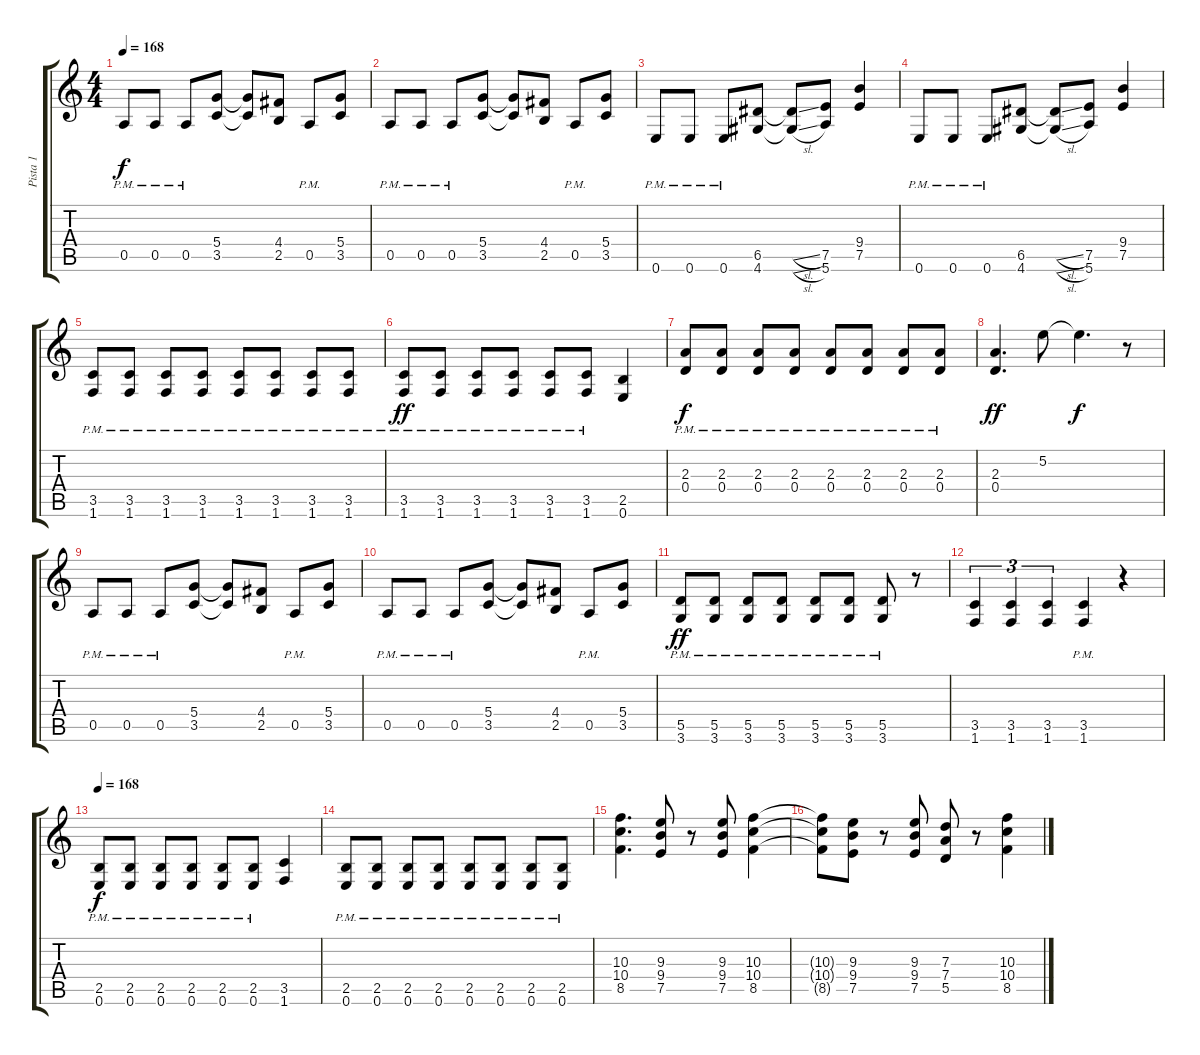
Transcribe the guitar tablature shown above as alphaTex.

\track ("Pista 1" "Pista 1") {instrument distortionguitar}
\staff {score tabs}
\tuning (E4 B3 G3 D3 A2 E2) {hide}
\ts (4 4)
\tempo 168
\clef g2
\ks c
0.5{pm}.8{dy f} 0.5{pm}.8 0.5{pm}.8 (5.4 3.5).8 (5.4{t} 3.5{t}).8 (4.4 2.5).8 0.5{pm}.8 (5.4 3.5).8 |
0.5{pm}.8 0.5{pm}.8 0.5{pm}.8 (5.4 3.5).8 (5.4{t} 3.5{t}).8 (4.4 2.5).8 0.5{pm}.8 (5.4 3.5).8 |
0.6{pm}.8 0.6{pm}.8 0.6{pm}.8 (6.5 4.6).8 (6.5{sl t} 4.6{sl t}).8 (7.5 5.6).8 (9.4 7.5).4 |
0.6{pm}.8 0.6{pm}.8 0.6{pm}.8 (6.5 4.6).8 (6.5{sl t} 4.6{sl t}).8 (7.5 5.6).8 (9.4 7.5).4 |
(3.5{pm} 1.6{pm}).8 (3.5{pm} 1.6{pm}).8 (3.5{pm} 1.6{pm}).8 (3.5{pm} 1.6{pm}).8 (3.5{pm} 1.6{pm}).8 (3.5{pm} 1.6{pm}).8 (3.5{pm} 1.6{pm}).8 (3.5{pm} 1.6{pm}).8 |
(3.5{pm} 1.6{pm}).8{dy ff} (3.5{pm} 1.6{pm}).8 (3.5{pm} 1.6{pm}).8 (3.5{pm} 1.6{pm}).8 (3.5{pm} 1.6{pm}).8 (3.5{pm} 1.6{pm}).8 (2.5 0.6).4 |
(2.3{pm} 0.4{pm}).8{dy f} (2.3{pm} 0.4{pm}).8 (2.3{pm} 0.4{pm}).8 (2.3{pm} 0.4{pm}).8 (2.3{pm} 0.4{pm}).8 (2.3{pm} 0.4{pm}).8 (2.3{pm} 0.4{pm}).8 (2.3{pm} 0.4{pm}).8 |
(2.3 0.4).4{d dy ff} 5.2.8 5.2{t}.4{d dy f} r.8 |
0.5{pm}.8 0.5{pm}.8 0.5{pm}.8 (5.4 3.5).8 (5.4{t} 3.5{t}).8 (4.4 2.5).8 0.5{pm}.8 (5.4 3.5).8 |
0.5{pm}.8 0.5{pm}.8 0.5{pm}.8 (5.4 3.5).8 (5.4{t} 3.5{t}).8 (4.4 2.5).8 0.5{pm}.8 (5.4 3.5).8 |
(5.5{pm} 3.6{pm}).8{dy ff} (5.5{pm} 3.6{pm}).8 (5.5{pm} 3.6{pm}).8 (5.5{pm} 3.6{pm}).8 (5.5{pm} 3.6{pm}).8 (5.5{pm} 3.6{pm}).8 (5.5{pm} 3.6{pm}).8 r.8 |
(3.5 1.6).4{tu (3 2)} (3.5 1.6).4{tu (3 2)} (3.5 1.6).4{tu (3 2)} (3.5 1.6{pm}).4 r.4 |
\tempo 168
(2.5{pm} 0.6{pm}).8{dy f} (2.5{pm} 0.6{pm}).8 (2.5{pm} 0.6{pm}).8 (2.5{pm} 0.6{pm}).8 (2.5{pm} 0.6{pm}).8 (2.5{pm} 0.6{pm}).8 (3.5 1.6).4 |
(2.5{pm} 0.6{pm}).8 (2.5{pm} 0.6{pm}).8 (2.5{pm} 0.6{pm}).8 (2.5{pm} 0.6{pm}).8 (2.5{pm} 0.6{pm}).8 (2.5{pm} 0.6{pm}).8 (2.5{pm} 0.6).8 (2.5{pm} 0.6).8 |
(10.3 10.4 8.5).4{d} (9.3 9.4 7.5).8 r.8 (9.3 9.4 7.5).8 (10.3 10.4 8.5).4 |
(10.3{t} 10.4{t} 8.5{t}).8 (9.3 9.4 7.5).8 r.8 (9.3 9.4 7.5).8 (7.3 7.4 5.5).8 r.8 (10.3 10.4 8.5).4
